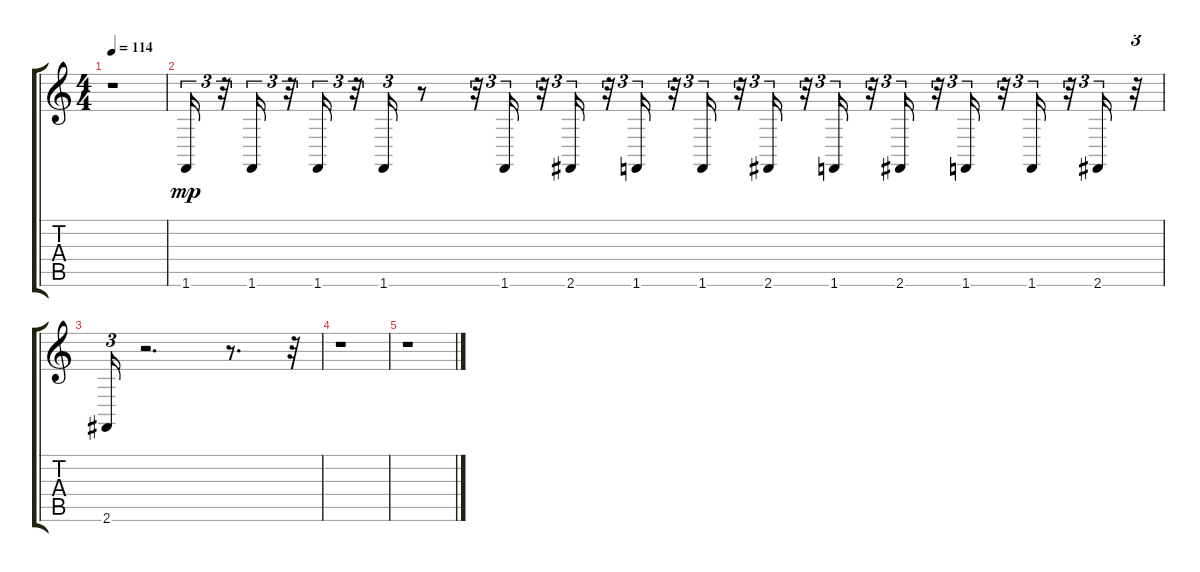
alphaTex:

\track "" {instrument tuba}
\staff {score tabs}
\tuning (E4 B3 G3 D3 A2 E2) {hide}
\ts (4 4)
\tempo 114
\clef g2
\ks c
r.1{dy mp} |
1.6.16{tu (3 2)} r.32{tu (3 2)} 1.6.16{tu (3 2)} r.32{tu (3 2)} 1.6.16{tu (3 2)} r.32{tu (3 2)} 1.6.16{tu (3 2)} r.8 r.32{tu (3 2)} 1.6.16{tu (3 2)} r.32{tu (3 2)} 2.6.16{tu (3 2)} r.32{tu (3 2)} 1.6.16{tu (3 2)} r.32{tu (3 2)} 1.6.16{tu (3 2)} r.32{tu (3 2)} 2.6.16{tu (3 2)} r.32{tu (3 2)} 1.6.16{tu (3 2)} r.32{tu (3 2)} 2.6.16{tu (3 2)} r.32{tu (3 2)} 1.6.16{tu (3 2)} r.32{tu (3 2)} 1.6.16{tu (3 2)} r.32{tu (3 2)} 2.6.16{tu (3 2)} r.32{tu (3 2)} |
2.6.16{tu (3 2)} r.2{d} r.8{d} r.32{tu (3 2)} |
r.1 |
r.1
